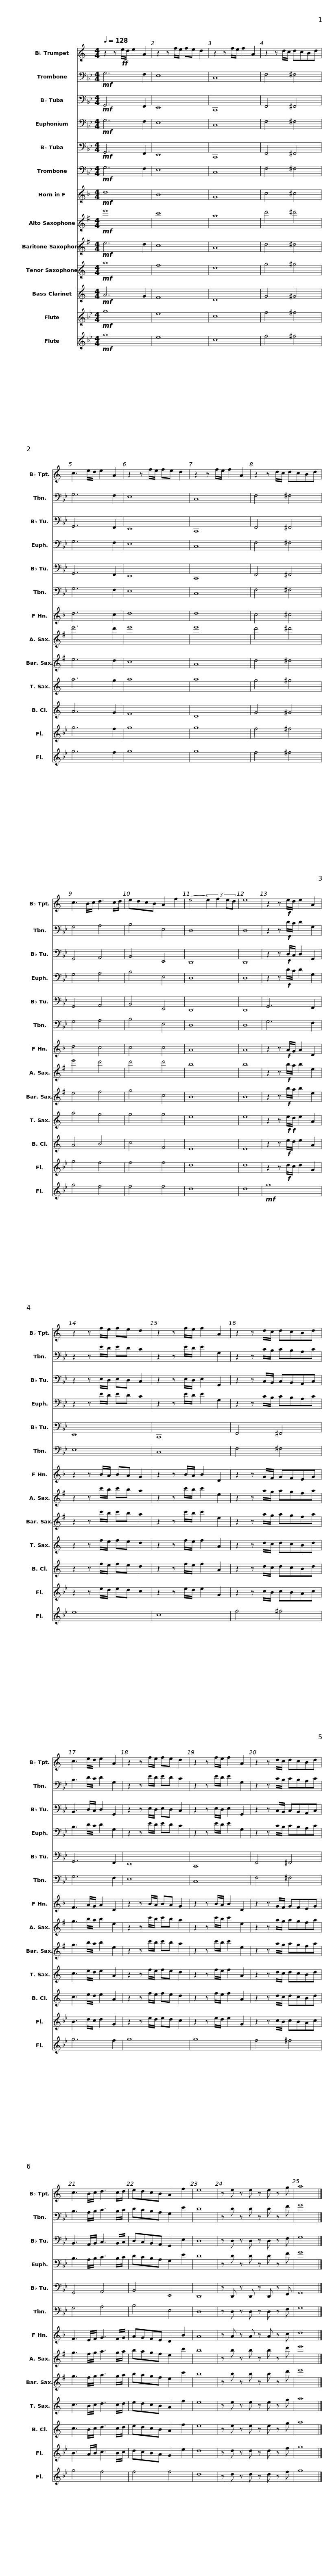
X:1
%%score 1 2 3 4 5 6 7 8 9 10 11 12 13
L:1/8
Q:1/4=128
M:4/4
I:linebreak $
K:Bb
V:1 treble transpose=-2
V:2 bass
V:3 bass
V:4 bass
V:5 bass
V:6 bass
V:7 treble transpose=-7
V:8 treble transpose=-9
V:9 treble transpose=-21
V:10 treble transpose=-14
V:11 treble transpose=-14
V:12 treble
V:13 treble
V:1
[K:C] z2 z!ff! e/d/ e2 A2 | z2 z f/e/ fe d2 | z2 z f/e/ f2 A2 | z2 z d/c/ dcBd | c3 e/d/ e2 A2 | %5
 z2 z f/e/ fe d2 |$ z2 z f/e/ f2 A2 | z2 z d/c/ dcBd | c3 B/c/ d3 c/d/ | edcB A2 f2 | %10
 (e4 (3:2:4e2) f2 ed | e8 | z2 z!f! e/d/ e2 A2 |$ z2 z f/e/ fe d2 | z2 z f/e/ f2 A2 | %15
 z2 z d/c/ dcBd | c3 e/d/ e2 A2 | z2 z f/e/ fe d2 | z2 z f/e/ f2 A2 |$ z2 z d/c/ dcBd | %20
 c3 B/c/ d3 c/d/ | edcB A2 f2 | e8 | z e z e z e z g | a8 |] %25
V:2
!mf! G,6 F,2 | E,8 | C,8 | F,4 ^F,4 | G,6 F,2 | %5
 E,8 |$ C,8 | F,4 ^F,4 | G,4 A,4 | B,4 E,4 | %10
 D,8 | D,8 | z2 z!f! D/C/ D2 G,2 |$ z2 z E/D/ ED C2 | z2 z E/D/ E2 G,2 | %15
 z2 z C/B,/ CB,A,C | B,3 D/C/ D2 G,2 | z2 z E/D/ ED C2 | z2 z E/D/ E2 G,2 |$ z2 z C/B,/ CB,A,C | %20
 B,3 A,/B,/ C3 B,/C/ | DCB,A, G,2 E2 | D8 | z D z D z D z F | G8 |] %25
V:3
!mf! G,,6 F,,2 | E,,8 | C,,8 | F,,4 ^F,,4 | G,,6 F,,2 | %5
 E,,8 |$ C,,8 | F,,4 ^F,,4 | G,,4 A,,4 | B,,4 E,,4 | %10
 D,,8 | D,,8 | z2 z!f! D,/C,/ D,2 G,,2 |$ z2 z E,/D,/ E,D, C,2 | z2 z E,/D,/ E,2 G,,2 | %15
 z2 z C,/B,,/ C,B,,A,,C, | B,,3 D,/C,/ D,2 G,,2 | z2 z E,/D,/ E,D, C,2 | z2 z E,/D,/ E,2 G,,2 |$ z2 z C,/B,,/ C,B,,A,,C, | %20
 B,,3 A,,/B,,/ C,3 B,,/C,/ | D,C,B,,A,, G,,2 E,2 | D,8 | z D, z D, z D, z F, | G,8 |] %25
V:4
!mf! G,6 F,2 | E,8 | C,8 | F,4 ^F,4 | G,6 F,2 | %5
 E,8 |$ C,8 | F,4 ^F,4 | G,4 A,4 | B,4 E,4 | %10
 D,8 | D,8 | z2 z!f! D/C/ D2 G,2 |$ z2 z E/D/ ED C2 | z2 z E/D/ E2 G,2 | %15
 z2 z C/B,/ CB,A,C | B,3 D/C/ D2 G,2 | z2 z E/D/ ED C2 | z2 z E/D/ E2 G,2 |$ z2 z C/B,/ CB,A,C | %20
 B,3 A,/B,/ C3 B,/C/ | DCB,A, G,2 E2 | D8 | z D z D z D z F | G8 |] %25
V:5
!mf! G,,6 F,,2 | E,,8 | C,,8 | F,,4 ^F,,4 | G,,6 F,,2 | %5
 E,,8 |$ C,,8 | F,,4 ^F,,4 | G,,4 A,,4 | B,,4 E,,4 | %10
 D,,8 | D,,8 | G,,6 F,,2 |$ E,,8 | C,,8 | %15
 F,,4 ^F,,4 | G,,6 F,,2 | E,,8 | C,,8 |$ F,,4 ^F,,4 | %20
 G,,4 A,,4 | B,,4 E,,4 | D,,8 | z D,, z D,, z D,, z F,, | G,,8 |] %25
V:6
!mf! G,6 F,2 | E,8 | C,8 | F,4 ^F,4 | G,6 F,2 | %5
 E,8 |$ C,8 | F,4 ^F,4 | G,4 A,4 | B,4 E,4 | %10
 D,8 | D,8 | G,6 F,2 |$ E,8 | C,8 | %15
 F,4 ^F,4 | G,6 F,2 | E,8 | C,8 |$ F,4 ^F,4 | %20
 G,4 A,4 | B,4 E,4 | D,8 | z D, z D, z D, z F, | G,8 |] %25
V:7
[K:F]!mf! d8 | B8 | G8 | c4 ^c4 | d6 c2 | %5
 d8 |$ d8 | c4 ^c4 | d4 c4 | c4 c4 | %10
 A8 | A8 | z2 z!f! A/G/ A2 D2 |$ z2 z B/A/ BA G2 | z2 z B/A/ B2 D2 | %15
 z2 z G/F/ GFEG | F3 A/G/ A2 D2 | z2 z B/A/ BA G2 | z2 z B/A/ B2 D2 |$ z2 z G/F/ GFEG | %20
 F3 E/F/ G3 F/G/ | AGFE D2 B2 | A8 | z A z A z A z c | d8 |] %25
V:8
[K:G]!mf! e'8 | c'8 | a8 | d'4 ^d'4 | e'6 d'2 | %5
 e'8 |$ e'8 | d'4 ^d'4 | e'4 d'4 | d'4 d'4 | %10
 b8 | b8 | z2 z!f! b/a/ b2 e2 |$ z2 z c'/b/ c'b a2 | z2 z c'/b/ c'2 e2 | %15
 z2 z a/g/ agfa | g3 b/a/ b2 e2 | z2 z c'/b/ c'b a2 | z2 z c'/b/ c'2 e2 |$ z2 z a/g/ agfa | %20
 g3 f/g/ a3 g/a/ | bagf e2 c'2 | b8 | z b z b z b z d' | e'8 |] %25
V:9
[K:G]!mf! e6 d2 | c8 | A8 | d4 ^d4 | e6 d2 | %5
 c8 |$ A8 | d4 ^d4 | e4 f4 | g4 c4 | %10
 B8 | B8 | z2 z!f! b/a/ b2 e2 |$ z2 z c'/b/ c'b a2 | z2 z c'/b/ c'2 e2 | %15
 z2 z a/g/ agfa | g3 b/a/ b2 e2 | z2 z c'/b/ c'b a2 | z2 z c'/b/ c'2 e2 |$ z2 z a/g/ agfa | %20
 g3 f/g/ a3 g/a/ | bagf e2 c'2 | b8 | z b z b z b z d' | e'8 |] %25
V:10
[K:C]!mf! a8 | f8 | d8 | g4 ^g4 | a6 g2 | %5
 a8 |$ a8 | g4 ^g4 | a4 g4 | g4 g4 | %10
 e8 | e8 | z2 z!f!!f! e/d/ e2 A2 |$ z2 z f/e/ fe d2 | z2 z f/e/ f2 A2 | %15
 z2 z d/c/ dcBd | c3 e/d/ e2 A2 | z2 z f/e/ fe d2 | z2 z f/e/ f2 A2 |$ z2 z d/c/ dcBd | %20
 c3 B/c/ d3 c/d/ | edcB A2 f2 | e8 | z e z e z e z g | a8 |] %25
V:11
[K:C]!mf! A6 G2 | F8 | D8 | G4 ^G4 | A6 G2 | %5
 F8 |$ D8 | G4 ^G4 | A4 B4 | c4 F4 | %10
 E8 | E8 | z2 z!f! e/d/ e2 A2 |$ z2 z f/e/ fe d2 | z2 z f/e/ f2 A2 | %15
 z2 z d/c/ dcBd | c3 e/d/ e2 A2 | z2 z f/e/ fe d2 | z2 z f/e/ f2 A2 |$ z2 z d/c/ dcBd | %20
 c3 B/c/ d3 c/d/ | edcB A2 f2 | e8 | z e z e z e z g | a8 |] %25
V:12
!mf! g8 | e8 | c8 | f4 ^f4 | g6 f2 | %5
 g8 |$ g8 | f4 ^f4 | g4 f4 | f4 f4 | %10
 d8 | d8 | z2 z!f! d/c/ d2 G2 |$ z2 z e/d/ ed c2 | z2 z e/d/ e2 G2 | %15
 z2 z c/B/ cBAc | B3 d/c/ d2 G2 | z2 z e/d/ ed c2 | z2 z e/d/ e2 G2 |$ z2 z c/B/ cBAc | %20
 B3 A/B/ c3 B/c/ | dcBA G2 e2 | d8 | z d z d z d z f | g8 |] %25
V:13
!mf! g8 | e8 | c8 | f4 ^f4 | g6 f2 | %5
 g8 |$ g8 | f4 ^f4 | g4 f4 | f4 f4 | %10
 d8 | d8 |!mf! g8 |$ e8 | c8 | %15
 f4 ^f4 | g6 f2 | g8 | g8 |$ f4 ^f4 | %20
 g4 f4 | f4 f4 | d8 | z d z d z d z f | g8 |] %25
